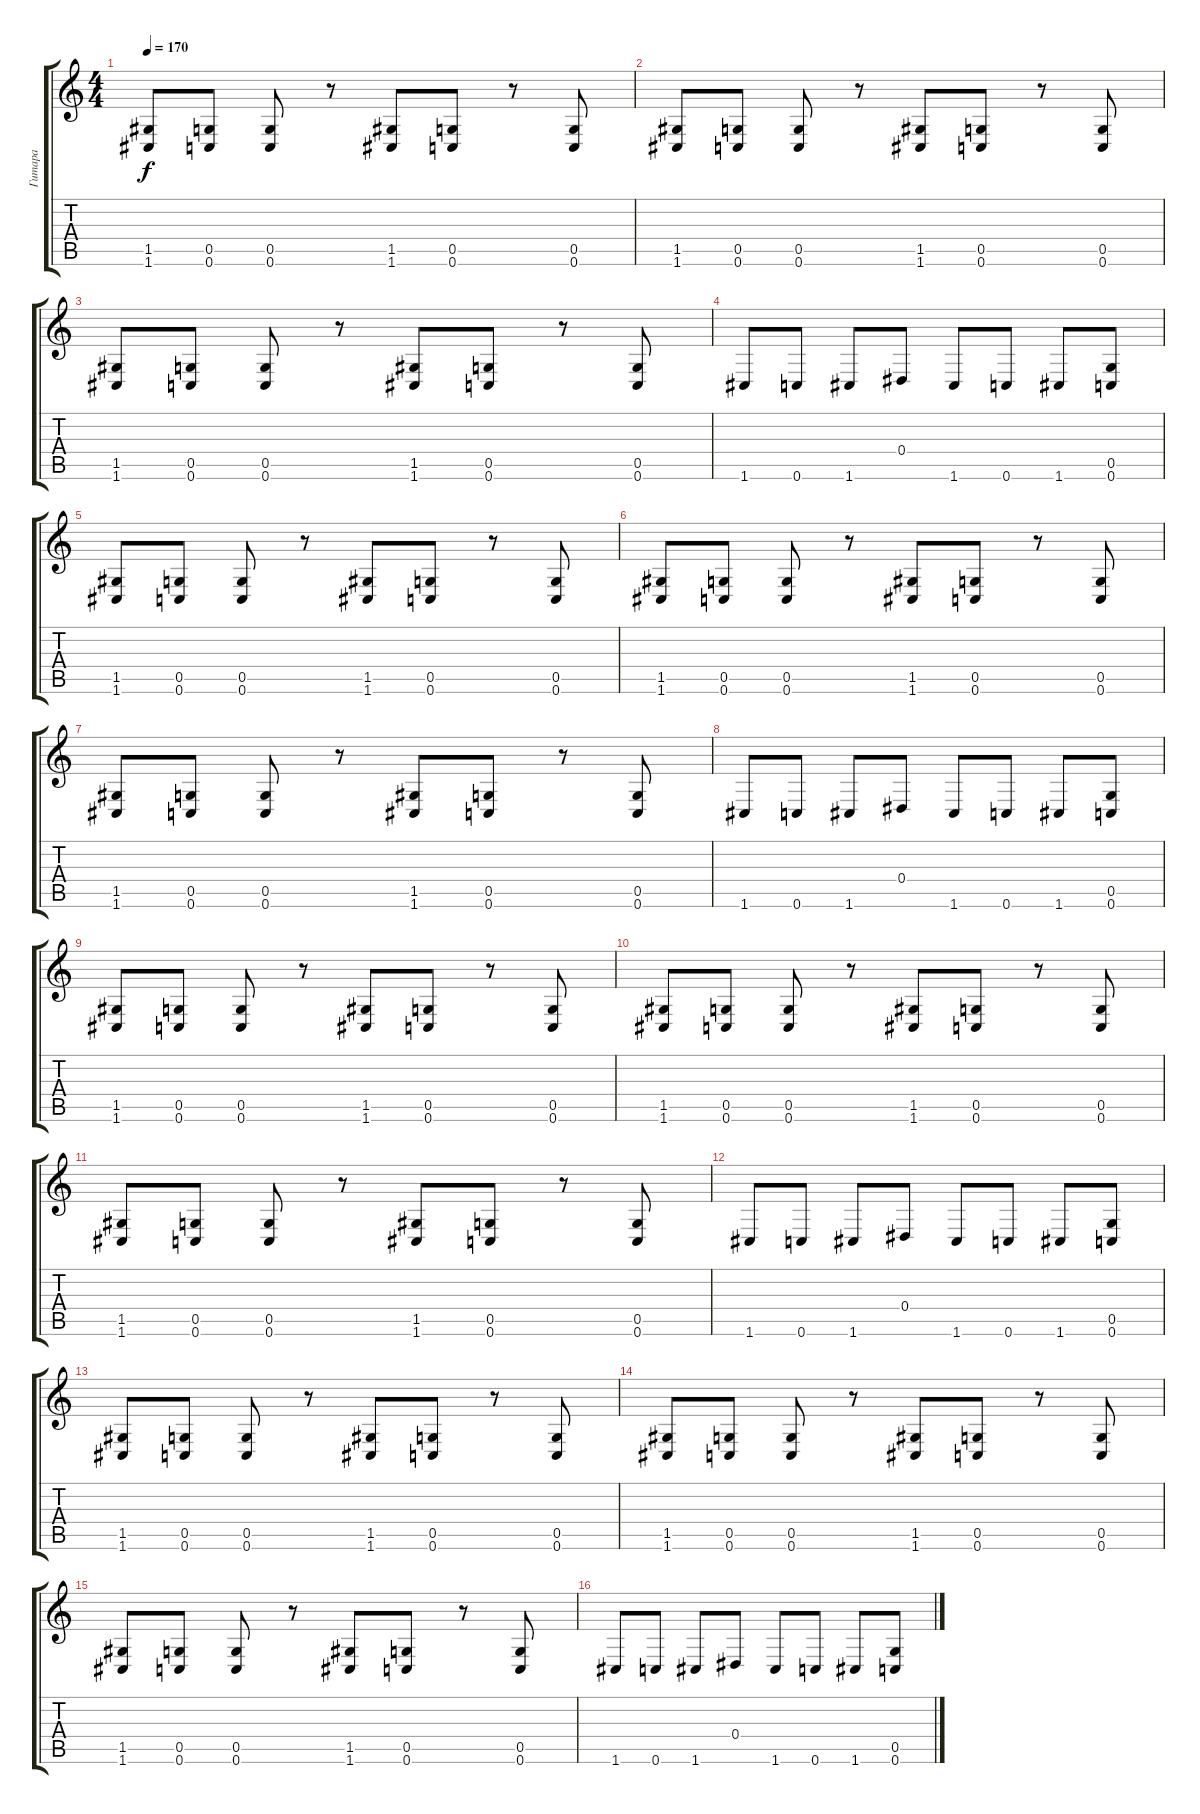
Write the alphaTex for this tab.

\track ("Гитара" "Гитара") {instrument distortionguitar}
\staff {score tabs}
\tuning (C4 F3 Bb2 Eb2 G2 C2) {hide}
\ts (4 4)
\tempo 170
\clef g2
\ks c
(1.5 1.6).8{dy f} (0.5 0.6).8 (0.5 0.6).8 r.8 (1.5 1.6).8 (0.5 0.6).8 r.8 (0.5 0.6).8 |
(1.5 1.6).8 (0.5 0.6).8 (0.5 0.6).8 r.8 (1.5 1.6).8 (0.5 0.6).8 r.8 (0.5 0.6).8 |
(1.5 1.6).8 (0.5 0.6).8 (0.5 0.6).8 r.8 (1.5 1.6).8 (0.5 0.6).8 r.8 (0.5 0.6).8 |
1.6.8 0.6.8 1.6.8 0.4.8 1.6.8 0.6.8 1.6.8 (0.5 0.6).8 |
(1.5 1.6).8 (0.5 0.6).8 (0.5 0.6).8 r.8 (1.5 1.6).8 (0.5 0.6).8 r.8 (0.5 0.6).8 |
(1.5 1.6).8 (0.5 0.6).8 (0.5 0.6).8 r.8 (1.5 1.6).8 (0.5 0.6).8 r.8 (0.5 0.6).8 |
(1.5 1.6).8 (0.5 0.6).8 (0.5 0.6).8 r.8 (1.5 1.6).8 (0.5 0.6).8 r.8 (0.5 0.6).8 |
1.6.8 0.6.8 1.6.8 0.4.8 1.6.8 0.6.8 1.6.8 (0.5 0.6).8 |
(1.5 1.6).8 (0.5 0.6).8 (0.5 0.6).8 r.8 (1.5 1.6).8 (0.5 0.6).8 r.8 (0.5 0.6).8 |
(1.5 1.6).8 (0.5 0.6).8 (0.5 0.6).8 r.8 (1.5 1.6).8 (0.5 0.6).8 r.8 (0.5 0.6).8 |
(1.5 1.6).8 (0.5 0.6).8 (0.5 0.6).8 r.8 (1.5 1.6).8 (0.5 0.6).8 r.8 (0.5 0.6).8 |
1.6.8 0.6.8 1.6.8 0.4.8 1.6.8 0.6.8 1.6.8 (0.5 0.6).8 |
(1.5 1.6).8 (0.5 0.6).8 (0.5 0.6).8 r.8 (1.5 1.6).8 (0.5 0.6).8 r.8 (0.5 0.6).8 |
(1.5 1.6).8 (0.5 0.6).8 (0.5 0.6).8 r.8 (1.5 1.6).8 (0.5 0.6).8 r.8 (0.5 0.6).8 |
(1.5 1.6).8 (0.5 0.6).8 (0.5 0.6).8 r.8 (1.5 1.6).8 (0.5 0.6).8 r.8 (0.5 0.6).8 |
1.6.8 0.6.8 1.6.8 0.4.8 1.6.8 0.6.8 1.6.8 (0.5 0.6).8
